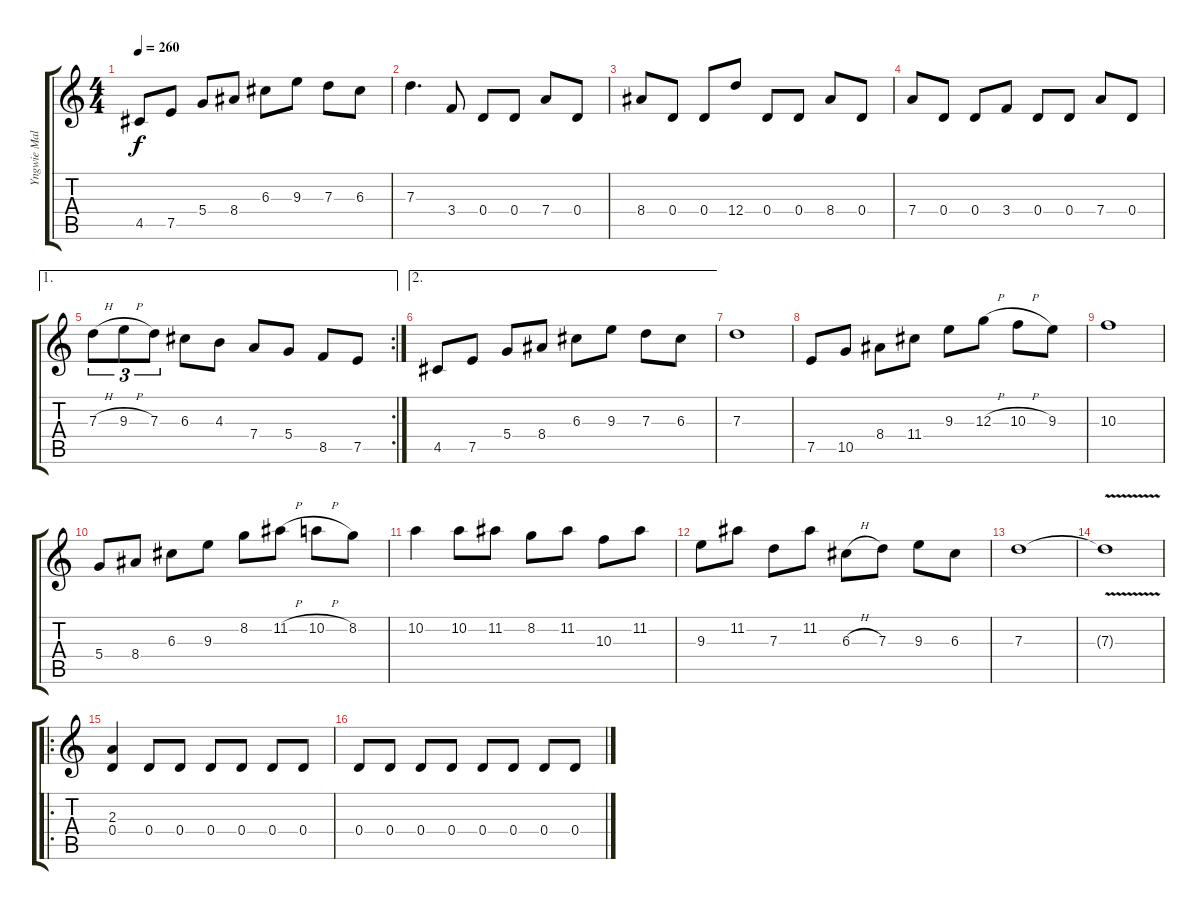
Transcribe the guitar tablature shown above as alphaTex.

\track ("Yngwie Malmsteen RhitmicGuitar" "Yngwie Mal") {instrument acousticguitarsteel}
\staff {score tabs}
\tuning (E4 B3 G3 D3 A2 E2) {hide}
\ts (4 4)
\tempo 260
\clef g2
\ks c
4.5.8{dy f} 7.5.8 5.4.8 8.4.8 6.3.8 9.3.8 7.3.8 6.3.8 |
7.3.4{d} 3.4.8 0.4.8 0.4.8 7.4.8 0.4.8 |
8.4.8 0.4.8 0.4.8 12.4.8 0.4.8 0.4.8 8.4.8 0.4.8 |
7.4.8 0.4.8 0.4.8 3.4.8 0.4.8 0.4.8 7.4.8 0.4.8 |
\ae 1
\rc 2
7.3{h}.8{tu (3 2)} 9.3{h}.8{tu (3 2)} 7.3.8{tu (3 2)} 6.3.8 4.3.8 7.4.8 5.4.8 8.5.8 7.5.8 |
\ae 2
4.5.8 7.5.8 5.4.8 8.4.8 6.3.8 9.3.8 7.3.8 6.3.8 |
7.3.1 |
7.5.8 10.5.8 8.4.8 11.4.8 9.3.8 12.3{h}.8 10.3{h}.8 9.3.8 |
10.3.1 |
5.4.8 8.4.8 6.3.8 9.3.8 8.2.8 11.2{h}.8 10.2{h}.8 8.2.8 |
10.2.4 10.2.8 11.2.8 8.2.8 11.2.8 10.3.8 11.2.8 |
9.3.8 11.2.8 7.3.8 11.2.8 6.3{h}.8 7.3.8 9.3.8 6.3.8 |
7.3.1 |
7.3{v t}.1 |
\ro
(2.3 0.4).4 0.4.8 0.4.8 0.4.8 0.4.8 0.4.8 0.4.8 |
0.4.8 0.4.8 0.4.8 0.4.8 0.4.8 0.4.8 0.4.8 0.4.8
